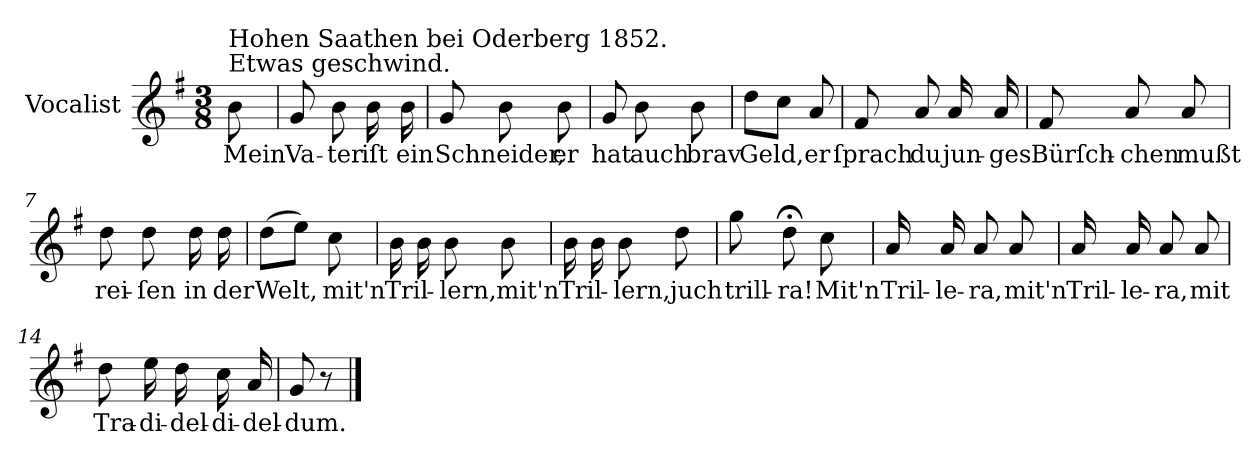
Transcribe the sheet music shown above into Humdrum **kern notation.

**kern	**text
*part1	*part1
*staff1	*staff1
*I"Vocalist	*
*k[f#]	*
*G:	*
*M3/8	*
=	=
!LO:TX:a:t=Etwas geschwind.	!
!LO:TX:a:t=Hohen Saathen bei Oderberg 1852.	!
8b	Mein
=1	=1
8g	Va-
8b	-ter
16b	iſt
16b	ein
=2	=2
8g	Schneider,
8b	.
8b	er
=3	=3
8g	hat
8b	auch
8b	brav
=4	=4
8ddL	Geld,
8ccJ	.
8a	er
=5	=5
8f#	ſprach
8a	du
16a	jun-
16a	-ges
=6	=6
8f#	Bürſch-
8a	-chen
8a	mußt
=7	=7
8dd	rei-
8dd	-ſen
16dd	in
16dd	der
=8	=8
(8ddL	Welt,
8eeJ)	.
8cc	mit'n
=9	=9
16b	Tril-
16b	.
8b	-lern,
8b	mit'n
=10	=10
16b	Tril-
16b	.
8b	-lern,
8dd	juch
=11	=11
8gg	trill-
8dd;<	-ra!
8cc	Mit'n
=12	=12
16a	Tril-
16a	-le-
8a	-ra,
8a	mit'n
=13	=13
16a	Tril-
16a	-le-
8a	-ra,
8a	mit
=14	=14
8dd	Tra-
16ee	-di-
16dd	-del-
16cc	-di-
16a	-del-
=15	=15
8g	-dum.
8r	.
==	==
*-	*-
